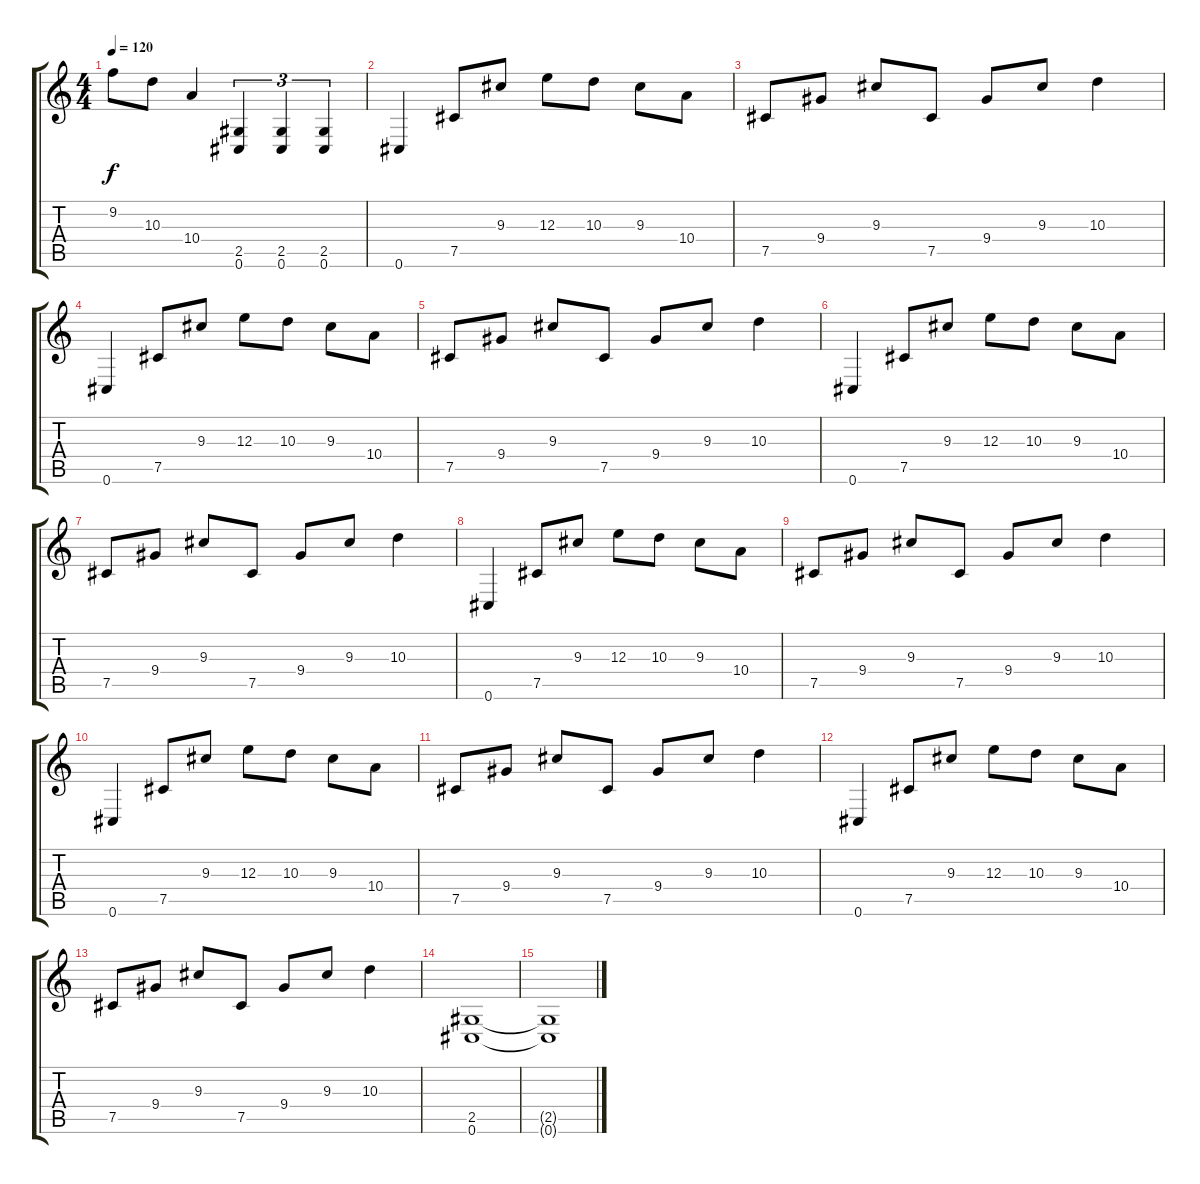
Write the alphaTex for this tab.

\track "" {instrument distortionguitar}
\staff {score tabs}
\tuning (Db4 Ab3 E3 B2 Gb2 Db2) {hide}
\ts (4 4)
\tempo 120
\clef g2
\ks c
9.2.8{dy f} 10.3.8 10.4.4 (2.5 0.6).4{tu (3 2)} (2.5 0.6).4{tu (3 2)} (2.5 0.6).4{tu (3 2)} |
0.6.4 7.5.8 9.3.8 12.3.8 10.3.8 9.3.8 10.4.8 |
7.5.8 9.4.8 9.3.8 7.5.8 9.4.8 9.3.8 10.3.4 |
0.6.4 7.5.8 9.3.8 12.3.8 10.3.8 9.3.8 10.4.8 |
7.5.8 9.4.8 9.3.8 7.5.8 9.4.8 9.3.8 10.3.4 |
0.6.4 7.5.8 9.3.8 12.3.8 10.3.8 9.3.8 10.4.8 |
7.5.8 9.4.8 9.3.8 7.5.8 9.4.8 9.3.8 10.3.4 |
0.6.4 7.5.8 9.3.8 12.3.8 10.3.8 9.3.8 10.4.8 |
7.5.8 9.4.8 9.3.8 7.5.8 9.4.8 9.3.8 10.3.4 |
0.6.4 7.5.8 9.3.8 12.3.8 10.3.8 9.3.8 10.4.8 |
7.5.8 9.4.8 9.3.8 7.5.8 9.4.8 9.3.8 10.3.4 |
0.6.4 7.5.8 9.3.8 12.3.8 10.3.8 9.3.8 10.4.8 |
7.5.8 9.4.8 9.3.8 7.5.8 9.4.8 9.3.8 10.3.4 |
(2.5 0.6).1 |
(2.5{t} 0.6{t}).1
